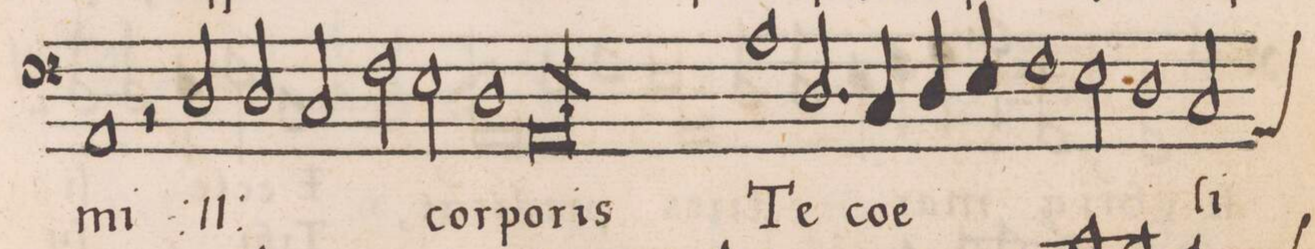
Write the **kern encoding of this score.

**kern	**text	**text
*I"BASSVS	*	*
*clefF4	*	*
*k[]	*	*
*met(C|)	*	*
*M2/1	*	*
1AA	-mi	.
=56-	=56-	=56-
2r	.	.
*	*ij	*
2D/	ſanc-	.
2D/	-tiſ-	.
2C/	-si-	.
=57-	=57-	=57-
2F\	-mi	.
*	*Xij	*
2E\	cor-	.
1D	-po-	.
=58-	=58-	=58-
0AAl	-ris	.
=59-	=59-	=59-
1A	Te	.
2.D/	coe-	.
4C/	.	.
=60-	=60-	=60-
4D/	.	.
4E/	.	.
1F	.	.
2E\	.	.
=61-	=61-	=61-
1D	.	.
*custos:AA	*	*
2C/	-li	.
*-	*-	*-
